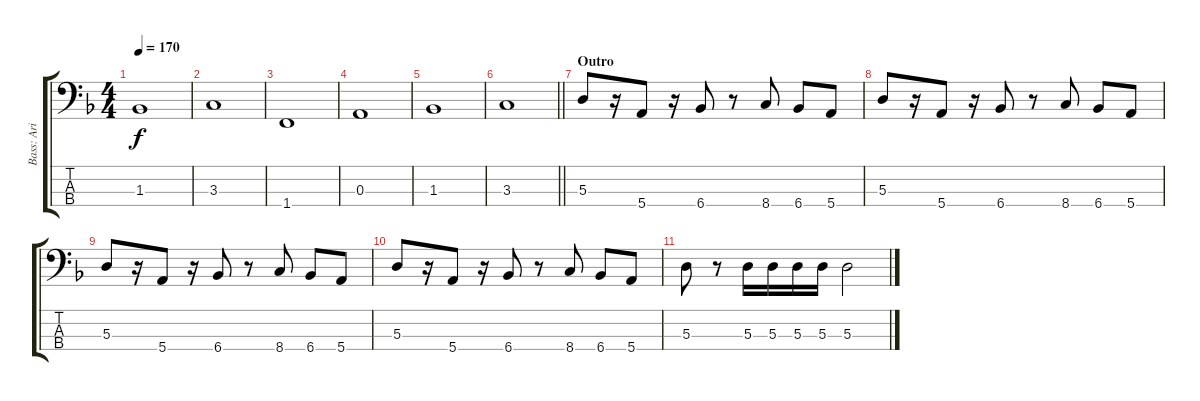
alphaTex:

\track ("Bass: Ari Katajamäki" "Bass: Ari ") {instrument electricbassfinger}
\staff {score tabs}
\tuning (G2 D2 A1 E1) {hide}
\ts (4 4)
\tempo 170
\clef f4
\ks dminor
1.3.1{dy f} |
3.3.1 |
1.4.1 |
0.3.1 |
1.3.1 |
\barLineRight lightlight
3.3.1 |
\section ("" "Outro")
5.3.8 r.16 5.4.8 r.16 6.4.8 r.8 8.4.8 6.4.8 5.4.8 |
5.3.8 r.16 5.4.8 r.16 6.4.8 r.8 8.4.8 6.4.8 5.4.8 |
5.3.8 r.16 5.4.8 r.16 6.4.8 r.8 8.4.8 6.4.8 5.4.8 |
5.3.8 r.16 5.4.8 r.16 6.4.8 r.8 8.4.8 6.4.8 5.4.8 |
5.3.8 r.8 5.3.16 5.3.16 5.3.16 5.3.16 5.3.2
